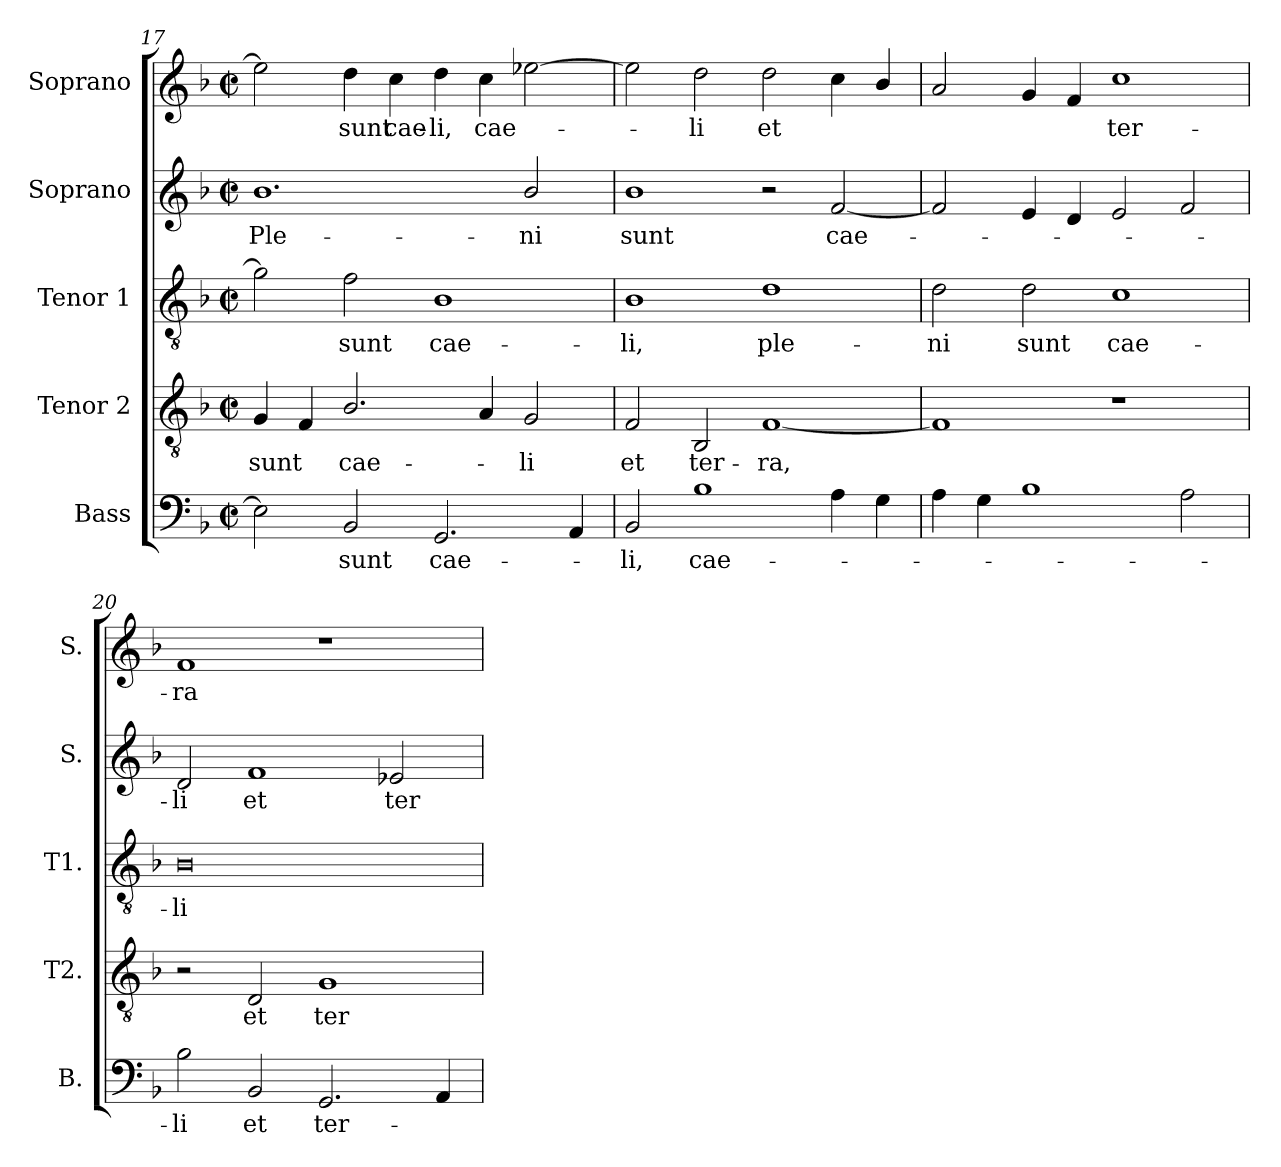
**kern	**text	**kern	**text	**kern	**text	**kern	**text	**kern	**text
*part5	*part5	*part4	*part4	*part3	*part3	*part2	*part2	*part1	*part1
*staff5	*staff5	*staff4	*staff4	*staff3	*staff3	*staff2	*staff2	*staff1	*staff1
*I"Bass	*	*I"Tenor 2	*	*I"Tenor 1	*	*I"Soprano	*	*I"Soprano	*
*I'B.	*	*I'T2.	*	*I'T1.	*	*I'S.	*	*I'S.	*
!!LO:PB:g=z
*clefF4	*	*clefGv2	*	*clefGv2	*	*clefG2	*	*clefG2	*
*	*	*ITrd7c12	*	*ITrd7c12	*	*	*	*	*
*k[b-]	*	*k[b-]	*	*k[b-]	*	*k[b-]	*	*k[b-]	*
*F:	*	*F:	*	*F:	*	*F:	*	*F:	*
*M2/2	*	*M2/2	*	*M2/2	*	*M2/2	*	*M2/2	*
*met(c|)	*	*met(c|)	*	*met(c|)	*	*met(c|)	*	*met(c|)	*
=17	=17	=17	=17	=17	=17	=17	=17	=17	=17
!	!	!	!LO:LY:b:color=#000000	!	!	!	!	!	!
!	!	!	!	!	!	!	!LO:LY:b:color=#000000	!	!
2E-i\]	.	4GGi/	sunt	2Gi\]	.	1.b-i	Ple-	2ee-i\]	.
.	.	4FFi/	.	.	.	.	.	.	.
!	!LO:LY:b:color=#000000	!	!	!	!	!	!	!	!
!	!	!	!LO:LY:b:color=#000000	!	!	!	!	!	!
!	!	!	!	!	!LO:LY:b:color=#000000	!	!	!	!
!	!	!	!	!	!	!	!	!	!LO:LY:b:color=#000000
2BB-i/	sunt	2.BB-i/	cae-	2Fi\	sunt	.	.	4ddi\	sunt
!	!	!	!	!	!	!	!	!	!LO:LY:b:color=#000000
.	.	.	.	.	.	.	.	4cci\	cae-
!	!LO:LY:b:color=#000000	!	!	!	!	!	!	!	!
!	!	!	!	!	!LO:LY:b:color=#000000	!	!	!	!
!	!	!	!	!	!	!	!	!	!LO:LY:b:color=#000000
2.GGi/	cae-	.	.	1BB-i	cae-	.	.	4ddi\	-li,
!	!	!	!	!	!	!	!	!	!LO:LY:b:color=#000000
.	.	4AAi/	.	.	.	.	.	4cci\	cae-
!	!	!	!LO:LY:b:color=#000000	!	!	!	!	!	!
!	!	!	!	!	!	!	!LO:LY:b:color=#000000	!	!
.	.	2GGi/	-li	.	.	2b-i/	-ni	[>2ee-Xi\	.
4AAi/	.	.	.	.	.	.	.	.	.
=18	=18	=18	=18	=18	=18	=18	=18	=18	=18
!	!LO:LY:b:color=#000000	!	!	!	!	!	!	!	!
!	!	!	!LO:LY:b:color=#000000	!	!	!	!	!	!
!	!	!	!	!	!LO:LY:b:color=#000000	!	!	!	!
!	!	!	!	!	!	!	!LO:LY:b:color=#000000	!	!
2BB-i/	-li,	2FFi/	et	1BB-i	-li,	1b-i	sunt	2ee-i\]	.
!	!LO:LY:b:color=#000000	!	!	!	!	!	!	!	!
!	!	!	!LO:LY:b:color=#000000	!	!	!	!	!	!
!	!	!	!	!	!	!	!	!	!LO:LY:b:color=#000000
1B-i	cae-	2BBB-i/	ter-	.	.	.	.	2ddi\	-li
!	!	!	!LO:LY:b:color=#000000	!	!	!	!	!	!
!	!	!	!	!	!LO:LY:b:color=#000000	!	!	!	!
!	!	!	!	!	!	!	!	!	!LO:LY:b:color=#000000
.	.	[<1FFi	-ra,	1Di	ple-	2r	.	2ddi\	et
!	!	!	!	!	!	!	!LO:LY:b:color=#000000	!	!
4Ai\	.	.	.	.	.	[<2fi/	cae-	4cci\	.
4Gi\	.	.	.	.	.	.	.	4b-i/	.
=19	=19	=19	=19	=19	=19	=19	=19	=19	=19
!	!	!	!	!	!LO:LY:b:color=#000000	!	!	!	!
4Ai\	.	1FFi]	.	2Di\	-ni	2fi/]	.	2ai/	.
4Gi\	.	.	.	.	.	.	.	.	.
!	!	!	!	!	!LO:LY:b:color=#000000	!	!	!	!
1B-i	.	.	.	2Di\	sunt	4ei/	.	4gi/	.
.	.	.	.	.	.	4di/	.	4fi/	.
!	!	!	!	!	!LO:LY:b:color=#000000	!	!	!	!
!	!	!	!	!	!	!	!	!	!LO:LY:b:color=#000000
.	.	1r	.	1Ci	cae-	2ei/	.	1cci	ter-
2Ai\	.	.	.	.	.	2fi/	.	.	.
=20	=20	=20	=20	=20	=20	=20	=20	=20	=20
!	!LO:LY:b:color=#000000	!	!	!	!	!	!	!	!
!	!	!	!	!	!LO:LY:b:color=#000000	!	!	!	!
!	!	!	!	!	!	!	!LO:LY:b:color=#000000	!	!
!	!	!	!	!	!	!	!	!	!LO:LY:b:color=#000000
2B-i\	-li	2r	.	0BB-i	-li	2di/	-li	1fi	-ra
!	!LO:LY:b:color=#000000	!	!	!	!	!	!	!	!
!	!	!	!LO:LY:b:color=#000000	!	!	!	!	!	!
!	!	!	!	!	!	!	!LO:LY:b:color=#000000	!	!
2BB-i/	et	2DDi/	et	.	.	1fi	et	.	.
!	!LO:LY:b:color=#000000	!	!	!	!	!	!	!	!
!	!	!	!LO:LY:b:color=#000000	!	!	!	!	!	!
2.GGi/	ter-	1GGi	ter-	.	.	.	.	1r	.
!	!	!	!	!	!	!	!LO:LY:b:color=#000000	!	!
.	.	.	.	.	.	2e-Xi/	ter-	.	.
4AAi/	.	.	.	.	.	.	.	.	.
=	=	=	=	=	=	=	=	=	=
*-	*-	*-	*-	*-	*-	*-	*-	*-	*-
